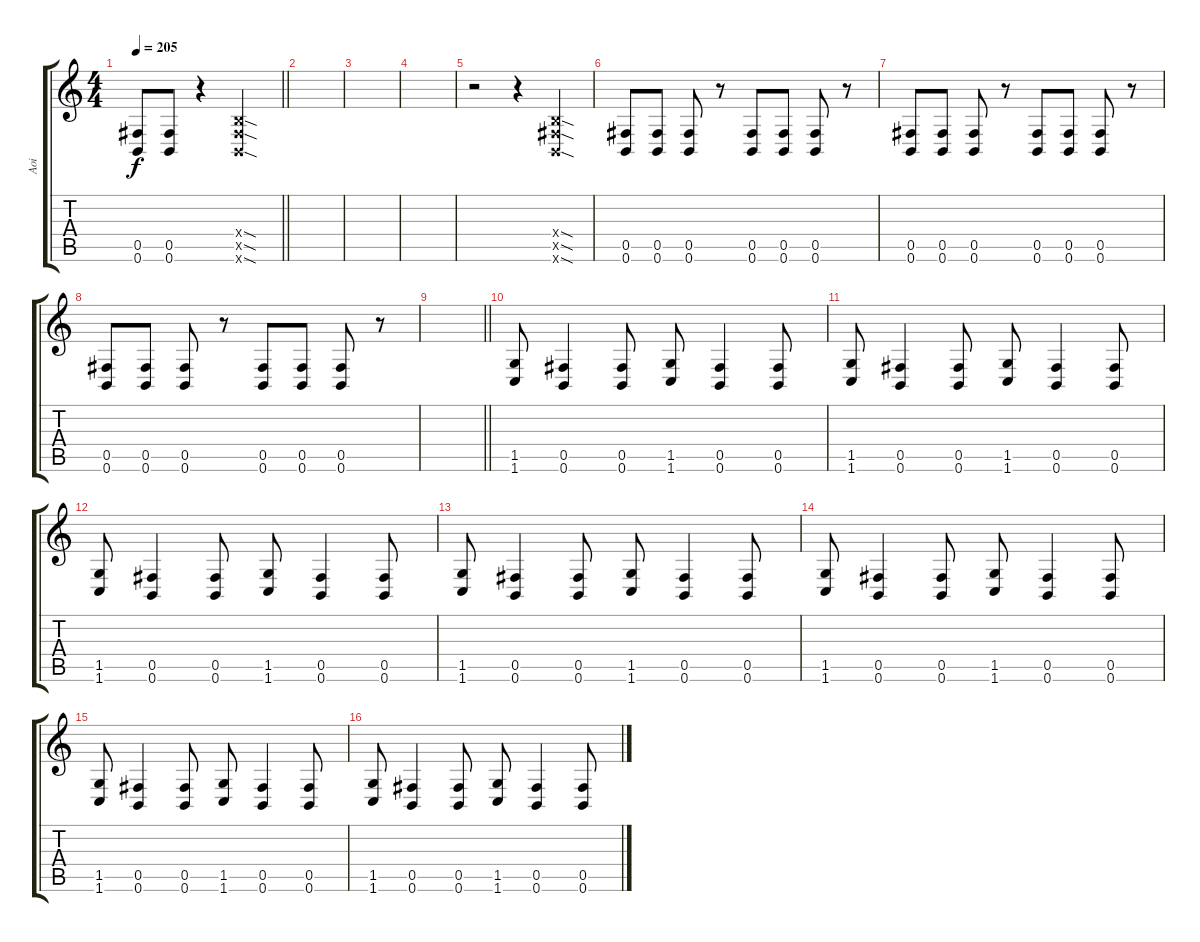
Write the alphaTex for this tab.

\track ("Aoi" "Aoi") {instrument distortionguitar}
\staff {score tabs}
\tuning (Db4 Ab3 E3 B2 Gb2 B1) {hide}
\ts (4 4)
\tempo 205
\clef g2
\barLineRight lightlight
\ks c
(0.5 0.6).8{dy f} (0.5 0.6).8 r.4 (0.4{sod x} 0.5{sod x} 0.6{sod x}).2 |
|
|
|
r.2 r.4 (0.4{sod x} 0.5{sod x} 0.6{sod x}).4 |
(0.5 0.6).8 (0.5 0.6).8 (0.5 0.6).8 r.8 (0.5 0.6).8 (0.5 0.6).8 (0.5 0.6).8 r.8 |
(0.5 0.6).8 (0.5 0.6).8 (0.5 0.6).8 r.8 (0.5 0.6).8 (0.5 0.6).8 (0.5 0.6).8 r.8 |
(0.5 0.6).8 (0.5 0.6).8 (0.5 0.6).8 r.8 (0.5 0.6).8 (0.5 0.6).8 (0.5 0.6).8 r.8 |
\barLineRight lightlight
|
(1.5 1.6).8 (0.5 0.6).4 (0.5 0.6).8 (1.5 1.6).8 (0.5 0.6).4 (0.5 0.6).8 |
(1.5 1.6).8 (0.5 0.6).4 (0.5 0.6).8 (1.5 1.6).8 (0.5 0.6).4 (0.5 0.6).8 |
(1.5 1.6).8 (0.5 0.6).4 (0.5 0.6).8 (1.5 1.6).8 (0.5 0.6).4 (0.5 0.6).8 |
(1.5 1.6).8 (0.5 0.6).4 (0.5 0.6).8 (1.5 1.6).8 (0.5 0.6).4 (0.5 0.6).8 |
(1.5 1.6).8 (0.5 0.6).4 (0.5 0.6).8 (1.5 1.6).8 (0.5 0.6).4 (0.5 0.6).8 |
(1.5 1.6).8 (0.5 0.6).4 (0.5 0.6).8 (1.5 1.6).8 (0.5 0.6).4 (0.5 0.6).8 |
(1.5 1.6).8 (0.5 0.6).4 (0.5 0.6).8 (1.5 1.6).8 (0.5 0.6).4 (0.5 0.6).8
